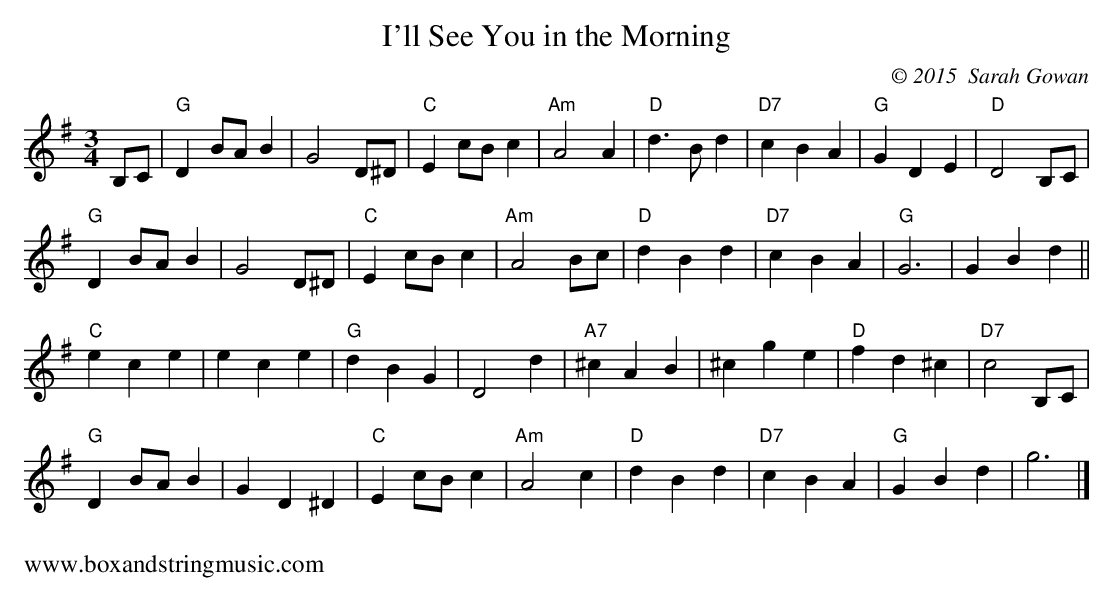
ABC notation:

X:1
T:I'll See You in the Morning
C:© 2015  Sarah Gowan
L:1/4
M:3/4
K:G
B,/C/|"G"D B/A/ B| G2 D/^D/| "C"E c/B/c|"Am" A2 A| "D"d>B d|"D7"cBA| "G"GDE|"D"D2B,/C/|
"G"D B/A/ B| G2 D/^D/| "C"E c/B/c|"Am" A2 B/c/| "D"dB d|"D7"cBA| "G"G3|GBd||
"C"ece|ece|"G"dBG|D2d|"A7"^cAB|^cge|"D"fd^c|"D7"c2 B,/C/|
"G"D B/A/ B| G D^D| "C"E c/B/c|"Am" A2 c| "D"dB d|"D7"cBA| "G"GBd|g3|]
